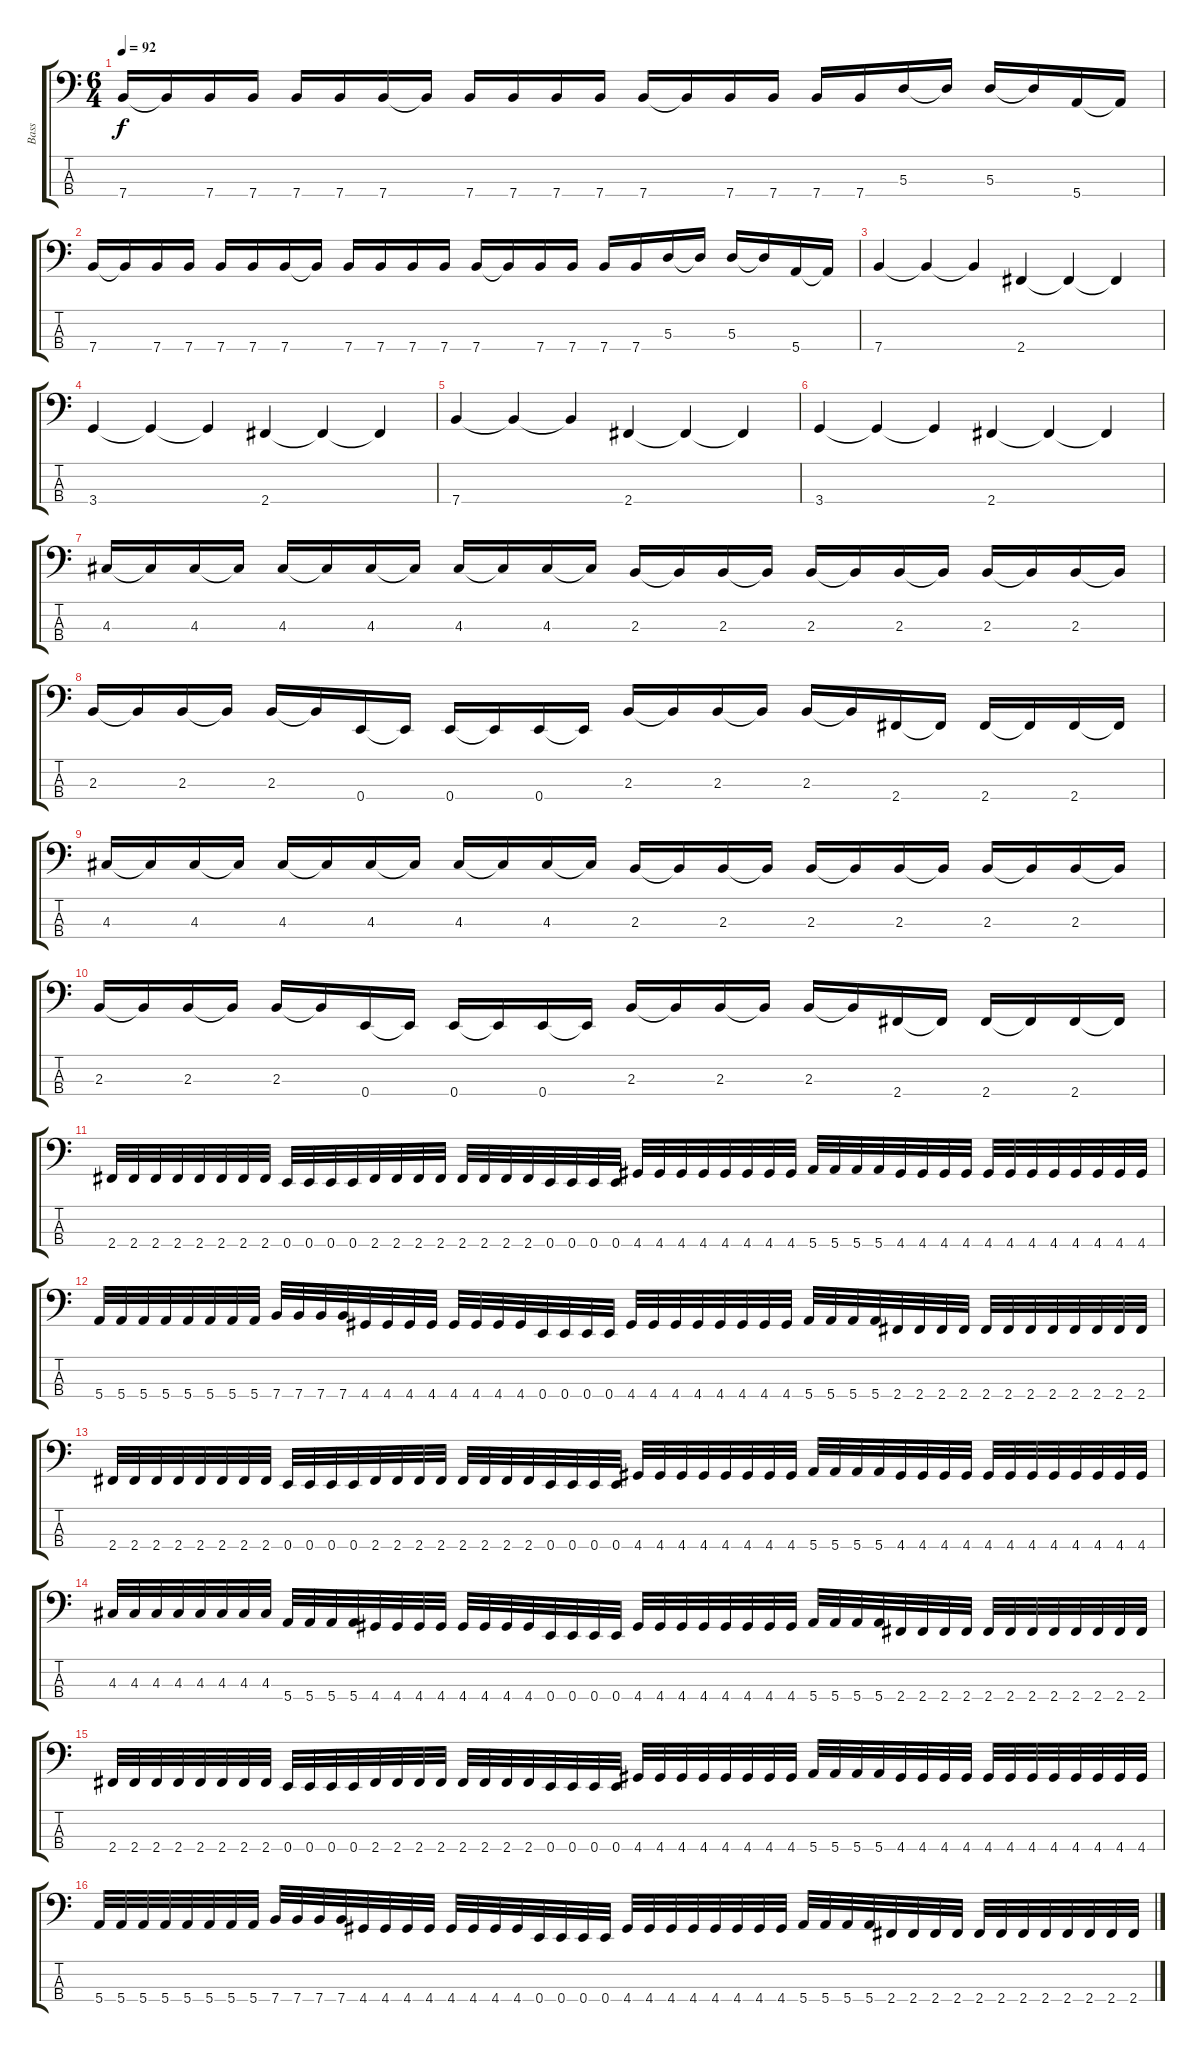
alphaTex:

\track ("Bass" "Bass") {instrument electricbasspick}
\staff {score tabs}
\tuning (G2 D2 A1 E1) {hide}
\ts (6 4)
\tempo 92
\clef f4
\ks c
7.4.16{dy f} 7.4{t}.16 7.4.16 7.4.16 7.4.16 7.4.16 7.4.16 7.4{t}.16 7.4.16 7.4.16 7.4.16 7.4.16 7.4.16 7.4{t}.16 7.4.16 7.4.16 7.4.16 7.4.16 5.3.16 5.3{t}.16 5.3.16 5.3{t}.16 5.4.16 5.4{t}.16 |
7.4.16 7.4{t}.16 7.4.16 7.4.16 7.4.16 7.4.16 7.4.16 7.4{t}.16 7.4.16 7.4.16 7.4.16 7.4.16 7.4.16 7.4{t}.16 7.4.16 7.4.16 7.4.16 7.4.16 5.3.16 5.3{t}.16 5.3.16 5.3{t}.16 5.4.16 5.4{t}.16 |
7.4.4 7.4{t}.4 7.4{t}.4 2.4.4 2.4{t}.4 2.4{t}.4 |
3.4.4 3.4{t}.4 3.4{t}.4 2.4.4 2.4{t}.4 2.4{t}.4 |
7.4.4 7.4{t}.4 7.4{t}.4 2.4.4 2.4{t}.4 2.4{t}.4 |
3.4.4 3.4{t}.4 3.4{t}.4 2.4.4 2.4{t}.4 2.4{t}.4 |
4.3.16 4.3{t}.16 4.3.16 4.3{t}.16 4.3.16 4.3{t}.16 4.3.16 4.3{t}.16 4.3.16 4.3{t}.16 4.3.16 4.3{t}.16 2.3.16 2.3{t}.16 2.3.16 2.3{t}.16 2.3.16 2.3{t}.16 2.3.16 2.3{t}.16 2.3.16 2.3{t}.16 2.3.16 2.3{t}.16 |
2.3.16 2.3{t}.16 2.3.16 2.3{t}.16 2.3.16 2.3{t}.16 0.4.16 0.4{t}.16 0.4.16 0.4{t}.16 0.4.16 0.4{t}.16 2.3.16 2.3{t}.16 2.3.16 2.3{t}.16 2.3.16 2.3{t}.16 2.4.16 2.4{t}.16 2.4.16 2.4{t}.16 2.4.16 2.4{t}.16 |
4.3.16 4.3{t}.16 4.3.16 4.3{t}.16 4.3.16 4.3{t}.16 4.3.16 4.3{t}.16 4.3.16 4.3{t}.16 4.3.16 4.3{t}.16 2.3.16 2.3{t}.16 2.3.16 2.3{t}.16 2.3.16 2.3{t}.16 2.3.16 2.3{t}.16 2.3.16 2.3{t}.16 2.3.16 2.3{t}.16 |
2.3.16 2.3{t}.16 2.3.16 2.3{t}.16 2.3.16 2.3{t}.16 0.4.16 0.4{t}.16 0.4.16 0.4{t}.16 0.4.16 0.4{t}.16 2.3.16 2.3{t}.16 2.3.16 2.3{t}.16 2.3.16 2.3{t}.16 2.4.16 2.4{t}.16 2.4.16 2.4{t}.16 2.4.16 2.4{t}.16 |
2.4.32 2.4.32 2.4.32 2.4.32 2.4.32 2.4.32 2.4.32 2.4.32 0.4.32 0.4.32 0.4.32 0.4.32 2.4.32 2.4.32 2.4.32 2.4.32 2.4.32 2.4.32 2.4.32 2.4.32 0.4.32 0.4.32 0.4.32 0.4.32 4.4.32 4.4.32 4.4.32 4.4.32 4.4.32 4.4.32 4.4.32 4.4.32 5.4.32 5.4.32 5.4.32 5.4.32 4.4.32 4.4.32 4.4.32 4.4.32 4.4.32 4.4.32 4.4.32 4.4.32 4.4.32 4.4.32 4.4.32 4.4.32 |
5.4.32 5.4.32 5.4.32 5.4.32 5.4.32 5.4.32 5.4.32 5.4.32 7.4.32 7.4.32 7.4.32 7.4.32 4.4.32 4.4.32 4.4.32 4.4.32 4.4.32 4.4.32 4.4.32 4.4.32 0.4.32 0.4.32 0.4.32 0.4.32 4.4.32 4.4.32 4.4.32 4.4.32 4.4.32 4.4.32 4.4.32 4.4.32 5.4.32 5.4.32 5.4.32 5.4.32 2.4.32 2.4.32 2.4.32 2.4.32 2.4.32 2.4.32 2.4.32 2.4.32 2.4.32 2.4.32 2.4.32 2.4.32 |
2.4.32 2.4.32 2.4.32 2.4.32 2.4.32 2.4.32 2.4.32 2.4.32 0.4.32 0.4.32 0.4.32 0.4.32 2.4.32 2.4.32 2.4.32 2.4.32 2.4.32 2.4.32 2.4.32 2.4.32 0.4.32 0.4.32 0.4.32 0.4.32 4.4.32 4.4.32 4.4.32 4.4.32 4.4.32 4.4.32 4.4.32 4.4.32 5.4.32 5.4.32 5.4.32 5.4.32 4.4.32 4.4.32 4.4.32 4.4.32 4.4.32 4.4.32 4.4.32 4.4.32 4.4.32 4.4.32 4.4.32 4.4.32 |
4.3.32 4.3.32 4.3.32 4.3.32 4.3.32 4.3.32 4.3.32 4.3.32 5.4.32 5.4.32 5.4.32 5.4.32 4.4.32 4.4.32 4.4.32 4.4.32 4.4.32 4.4.32 4.4.32 4.4.32 0.4.32 0.4.32 0.4.32 0.4.32 4.4.32 4.4.32 4.4.32 4.4.32 4.4.32 4.4.32 4.4.32 4.4.32 5.4.32 5.4.32 5.4.32 5.4.32 2.4.32 2.4.32 2.4.32 2.4.32 2.4.32 2.4.32 2.4.32 2.4.32 2.4.32 2.4.32 2.4.32 2.4.32 |
2.4.32 2.4.32 2.4.32 2.4.32 2.4.32 2.4.32 2.4.32 2.4.32 0.4.32 0.4.32 0.4.32 0.4.32 2.4.32 2.4.32 2.4.32 2.4.32 2.4.32 2.4.32 2.4.32 2.4.32 0.4.32 0.4.32 0.4.32 0.4.32 4.4.32 4.4.32 4.4.32 4.4.32 4.4.32 4.4.32 4.4.32 4.4.32 5.4.32 5.4.32 5.4.32 5.4.32 4.4.32 4.4.32 4.4.32 4.4.32 4.4.32 4.4.32 4.4.32 4.4.32 4.4.32 4.4.32 4.4.32 4.4.32 |
5.4.32 5.4.32 5.4.32 5.4.32 5.4.32 5.4.32 5.4.32 5.4.32 7.4.32 7.4.32 7.4.32 7.4.32 4.4.32 4.4.32 4.4.32 4.4.32 4.4.32 4.4.32 4.4.32 4.4.32 0.4.32 0.4.32 0.4.32 0.4.32 4.4.32 4.4.32 4.4.32 4.4.32 4.4.32 4.4.32 4.4.32 4.4.32 5.4.32 5.4.32 5.4.32 5.4.32 2.4.32 2.4.32 2.4.32 2.4.32 2.4.32 2.4.32 2.4.32 2.4.32 2.4.32 2.4.32 2.4.32 2.4.32
